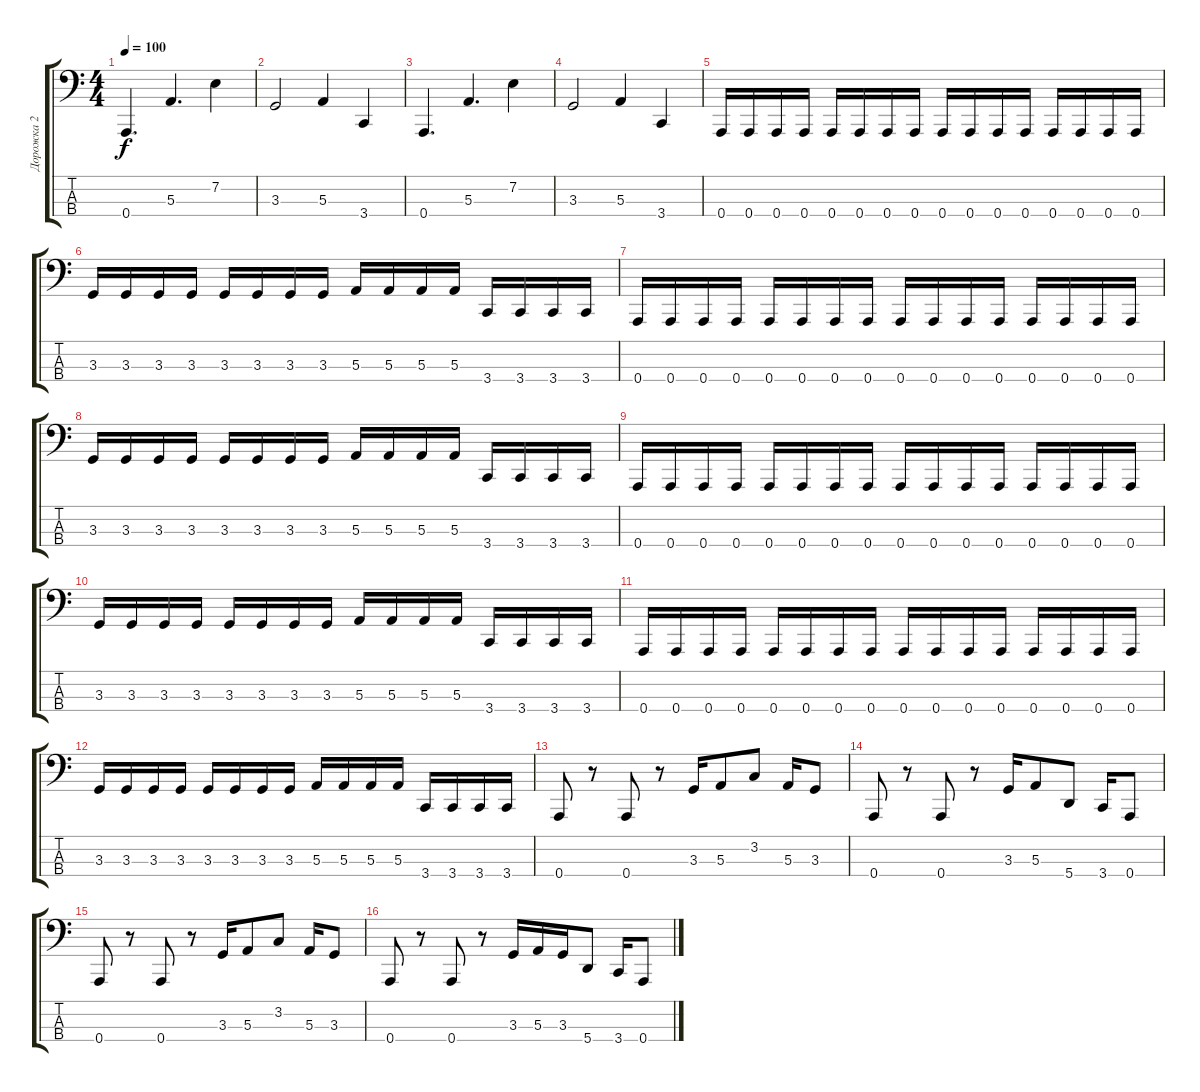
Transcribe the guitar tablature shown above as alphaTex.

\track ("Дорожка 2" "Дорожка 2") {instrument slapbass2}
\staff {score tabs}
\tuning (D2 A1 E1 A0) {hide}
\ts (4 4)
\tempo 100
\clef f4
\ks c
0.4.4{d dy f} 5.3.4{d} 7.2.4 |
3.3.2 5.3.4 3.4.4 |
0.4.4{d} 5.3.4{d} 7.2.4 |
3.3.2 5.3.4 3.4.4 |
0.4.16 0.4.16 0.4.16 0.4.16 0.4.16 0.4.16 0.4.16 0.4.16 0.4.16 0.4.16 0.4.16 0.4.16 0.4.16 0.4.16 0.4.16 0.4.16 |
3.3.16 3.3.16 3.3.16 3.3.16 3.3.16 3.3.16 3.3.16 3.3.16 5.3.16 5.3.16 5.3.16 5.3.16 3.4.16 3.4.16 3.4.16 3.4.16 |
0.4.16 0.4.16 0.4.16 0.4.16 0.4.16 0.4.16 0.4.16 0.4.16 0.4.16 0.4.16 0.4.16 0.4.16 0.4.16 0.4.16 0.4.16 0.4.16 |
3.3.16 3.3.16 3.3.16 3.3.16 3.3.16 3.3.16 3.3.16 3.3.16 5.3.16 5.3.16 5.3.16 5.3.16 3.4.16 3.4.16 3.4.16 3.4.16 |
0.4.16 0.4.16 0.4.16 0.4.16 0.4.16 0.4.16 0.4.16 0.4.16 0.4.16 0.4.16 0.4.16 0.4.16 0.4.16 0.4.16 0.4.16 0.4.16 |
3.3.16 3.3.16 3.3.16 3.3.16 3.3.16 3.3.16 3.3.16 3.3.16 5.3.16 5.3.16 5.3.16 5.3.16 3.4.16 3.4.16 3.4.16 3.4.16 |
0.4.16 0.4.16 0.4.16 0.4.16 0.4.16 0.4.16 0.4.16 0.4.16 0.4.16 0.4.16 0.4.16 0.4.16 0.4.16 0.4.16 0.4.16 0.4.16 |
3.3.16 3.3.16 3.3.16 3.3.16 3.3.16 3.3.16 3.3.16 3.3.16 5.3.16 5.3.16 5.3.16 5.3.16 3.4.16 3.4.16 3.4.16 3.4.16 |
0.4.8 r.8 0.4.8 r.8 3.3.16 5.3.8 3.2.8 5.3.16 3.3.8 |
0.4.8 r.8 0.4.8 r.8 3.3.16 5.3.8 5.4.8 3.4.16 0.4.8 |
0.4.8 r.8 0.4.8 r.8 3.3.16 5.3.8 3.2.8 5.3.16 3.3.8 |
0.4.8 r.8 0.4.8 r.8 3.3.16 5.3.16 3.3.16 5.4.8 3.4.16 0.4.8
